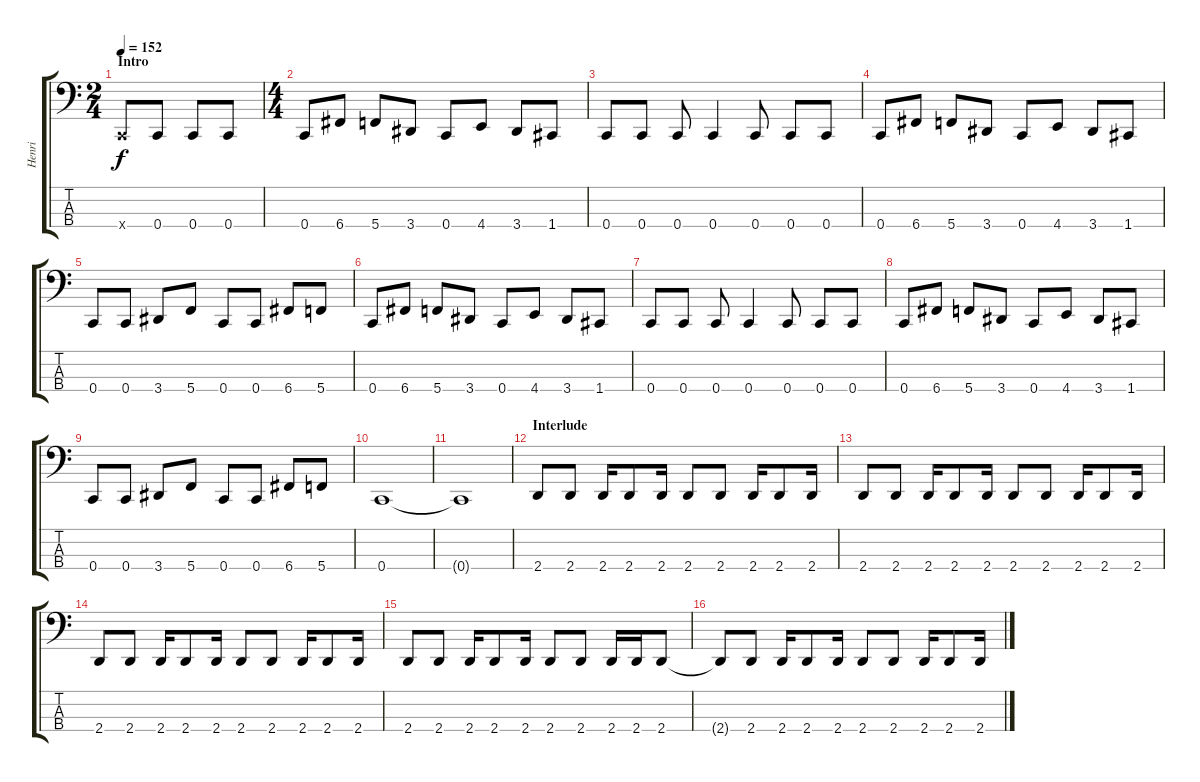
\track ("Henri" "Henri") {instrument electricbasspick}
\staff {score tabs}
\tuning (Eb2 Bb1 F1 C1) {hide}
\ts (2 4)
\section ("" "Intro")
\tempo 152
\clef f4
\ks c
0.4{x}.8{dy f instrument electricbasspick} 0.4.8 0.4.8 0.4.8 |
\ts (4 4)
0.4.8 6.4.8 5.4.8 3.4.8 0.4.8 4.4.8 3.4.8 1.4.8 |
0.4.8 0.4.8 0.4.8 0.4.4 0.4.8 0.4.8 0.4.8 |
0.4.8 6.4.8 5.4.8 3.4.8 0.4.8 4.4.8 3.4.8 1.4.8 |
0.4.8 0.4.8 3.4.8 5.4.8 0.4.8 0.4.8 6.4.8 5.4.8 |
0.4.8 6.4.8 5.4.8 3.4.8 0.4.8 4.4.8 3.4.8 1.4.8 |
0.4.8 0.4.8 0.4.8 0.4.4 0.4.8 0.4.8 0.4.8 |
0.4.8 6.4.8 5.4.8 3.4.8 0.4.8 4.4.8 3.4.8 1.4.8 |
0.4.8 0.4.8 3.4.8 5.4.8 0.4.8 0.4.8 6.4.8 5.4.8 |
0.4.1 |
0.4{t}.1 |
\section ("" "Interlude")
2.4.8 2.4.8 2.4.16 2.4.8 2.4.16 2.4.8 2.4.8 2.4.16 2.4.8 2.4.16 |
2.4.8 2.4.8 2.4.16 2.4.8 2.4.16 2.4.8 2.4.8 2.4.16 2.4.8 2.4.16 |
2.4.8 2.4.8 2.4.16 2.4.8 2.4.16 2.4.8 2.4.8 2.4.16 2.4.8 2.4.16 |
2.4.8 2.4.8 2.4.16 2.4.8 2.4.16 2.4.8 2.4.8 2.4.16 2.4.16 2.4.8 |
2.4{t}.8 2.4.8 2.4.16 2.4.8 2.4.16 2.4.8 2.4.8 2.4.16 2.4.8 2.4.16
